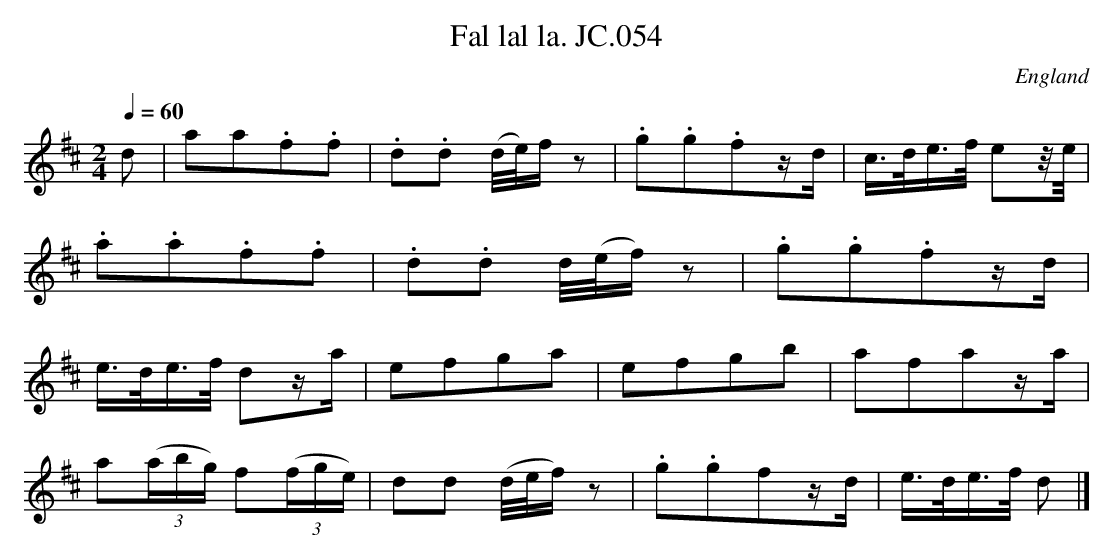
X:1
T:Fal lal la. JC.054
O:England
M:2/4
L:1/8
Q:1/4=60
K:D major
d|aa.f.f|.d.d (d/4e/4)f/z|\
.g.g.fz/d/|c3/4d/4e3/4f/4 ez/4e/4|!
.a.a.f.f|.d.d d/4(e/4f/)z|.g.g.fz/d/|!
e3/4d/4e3/4f/4 dz/a/|efga|efgb|afaz/a/|!
a((3a/b/g/) f((3f/g/e/)|\
dd (d/4e/4f/)z|.g.gfz/d/|e3/4d/4e3/4f/4 d|]
